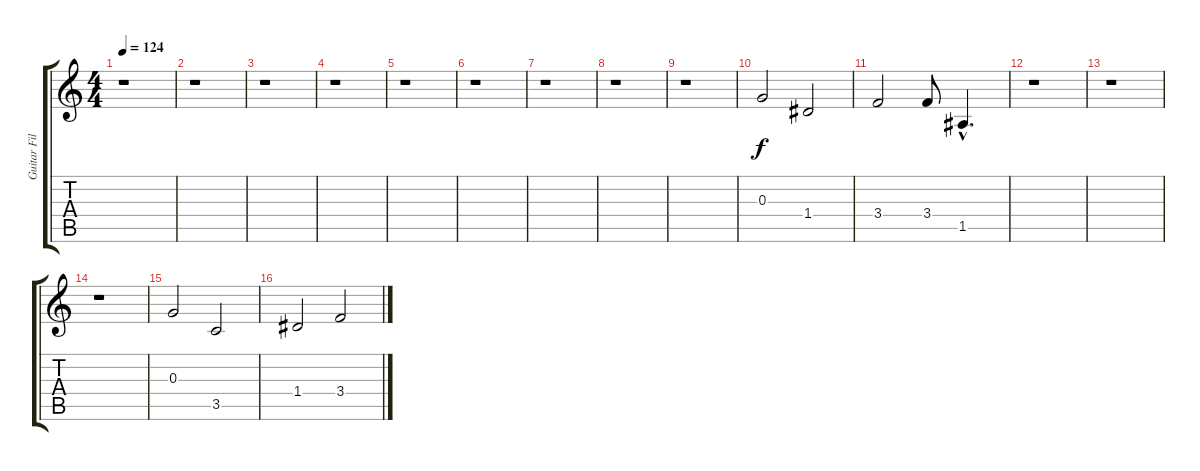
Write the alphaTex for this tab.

\track ("Guitar Fills" "Guitar Fil") {instrument distortionguitar}
\staff {score tabs}
\tuning (E4 B3 G3 D3 A2 E2) {hide}
\ts (4 4)
\tempo 124
\clef g2
\ks c
r.1{dy f} |
r.1 |
r.1 |
r.1 |
r.1 |
r.1 |
r.1 |
r.1 |
r.1 |
0.3.2 1.4.2 |
3.4.2 3.4.8 1.5{hac}.4{d} |
r.1 |
r.1 |
r.1 |
0.3.2 3.5.2 |
1.4.2 3.4.2
